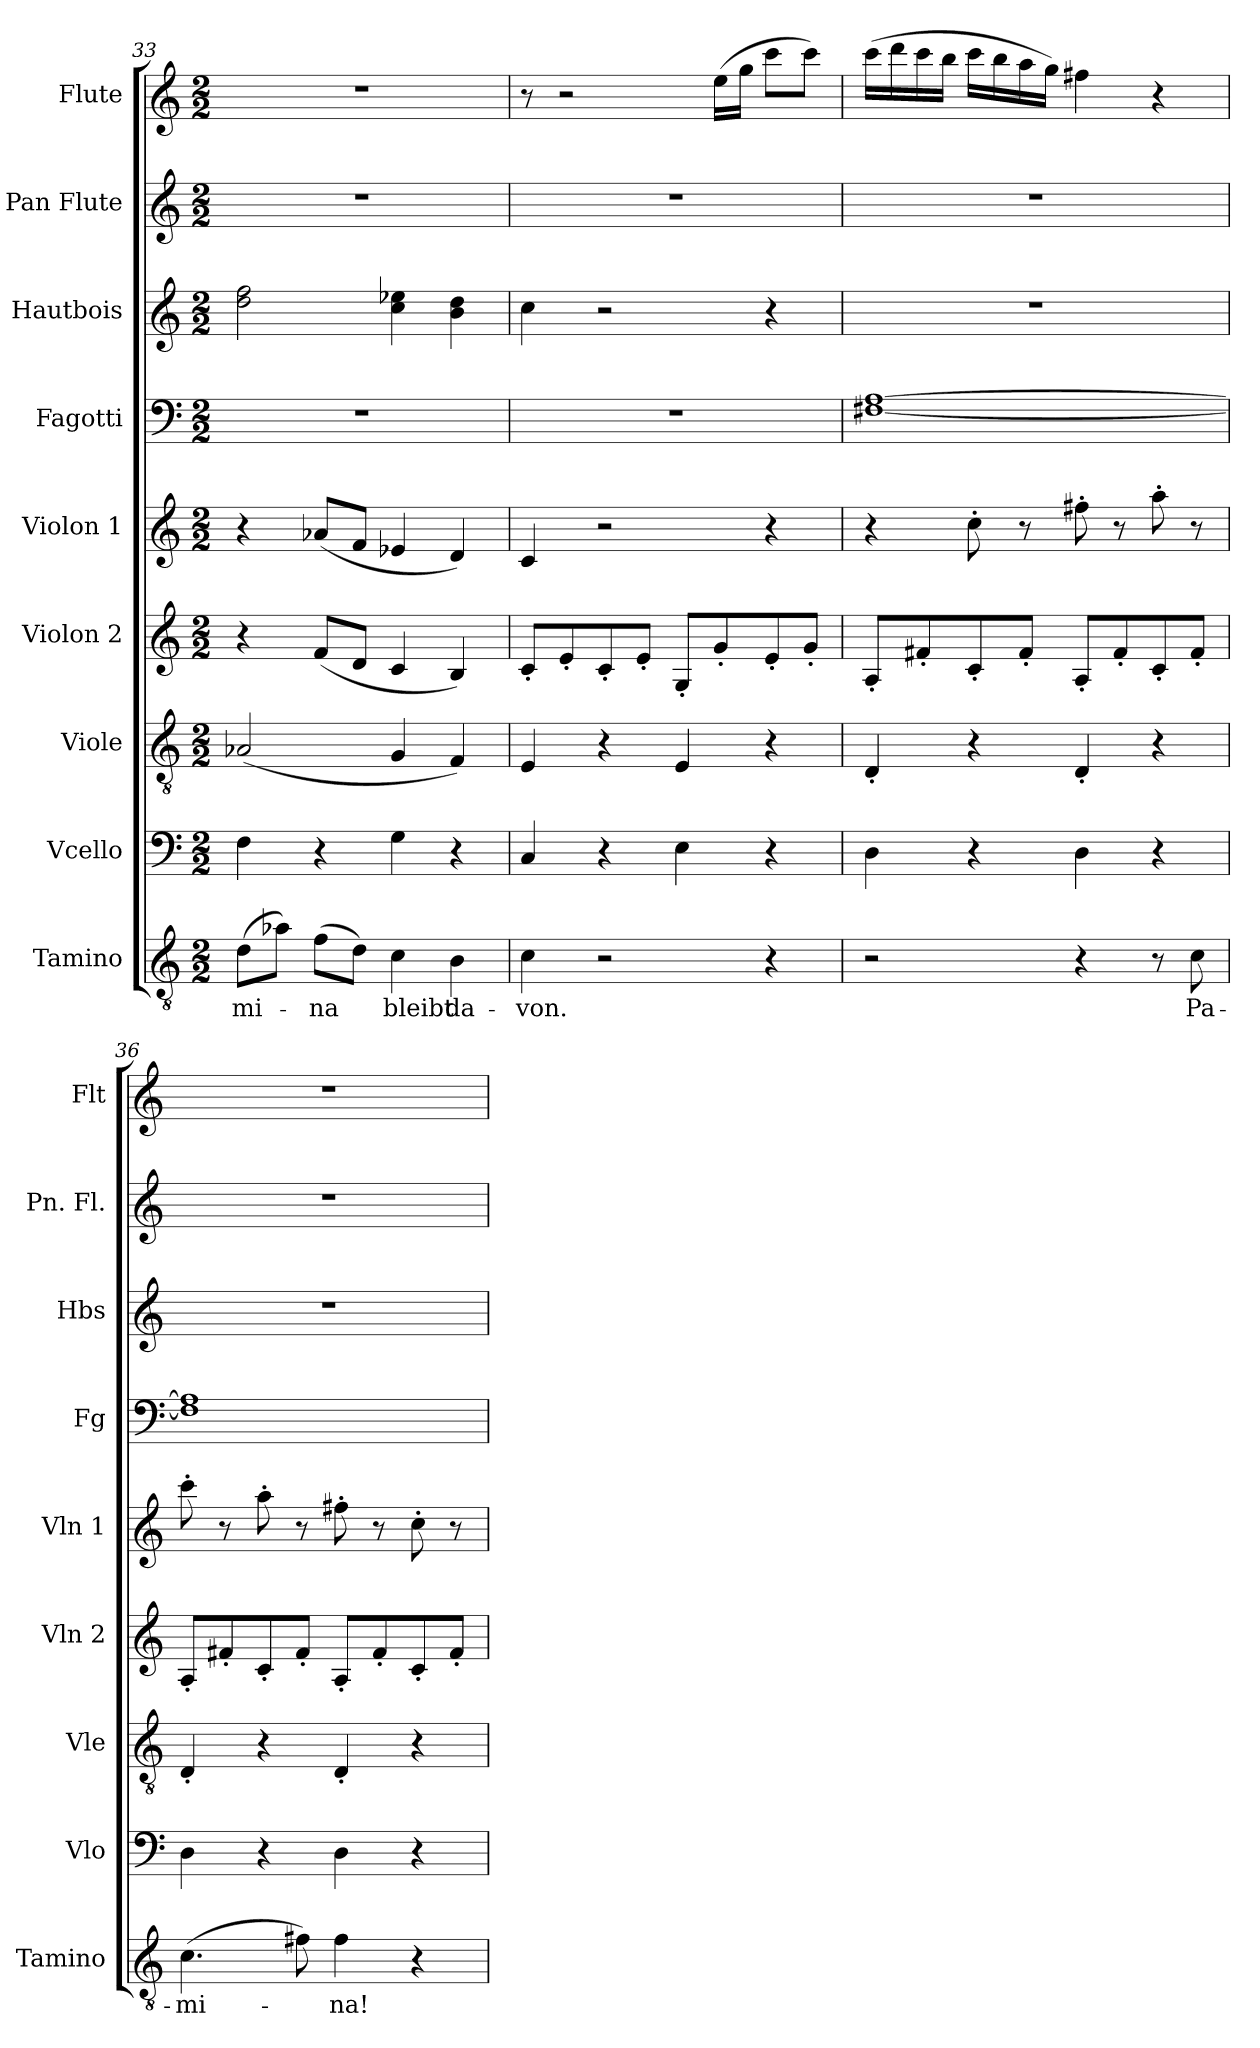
**kern	**text	**kern	**kern	**kern	**kern	**kern	**kern	**kern	**kern
*part9	*part9	*part8	*part7	*part6	*part5	*part4	*part3	*part2	*part1
*staff9	*staff9	*staff8	*staff7	*staff6	*staff5	*staff4	*staff3	*staff2	*staff1
*I"Tamino	*	*I"Vcello	*I"Viole	*I"Violon 2	*I"Violon 1	*I"Fagotti	*I"Hautbois	*I"Pan Flute	*I"Flute
*I'Tamino	*	*I'Vlo	*I'Vle	*I'Vln 2	*I'Vln 1	*I'Fg	*I'Hbs	*I'Pn. Fl.	*I'Flt
!!LO:PB:g=z
*clefGv2	*	*clefF4	*clefGv2	*clefG2	*clefG2	*clefF4	*clefG2	*clefG2	*clefG2
*k[]	*	*k[]	*k[]	*k[]	*k[]	*k[]	*k[]	*k[]	*k[]
*M2/2	*	*M2/2	*M2/2	*M2/2	*M2/2	*M2/2	*M2/2	*M2/2	*M2/2
=33	=33	=33	=33	=33	=33	=33	=33	=33	=33
(8d\L	-mi-	4F\	(2A-X/	4r	4r	1r	2dd\ 2ff\	1r	1r
8a-X\J)	.	.	.	.	.	.	.	.	.
(8f\L	-na	4r	.	(8f/L	(8a-X/L	.	.	.	.
8d\J)	.	.	.	8d/J	8f/J	.	.	.	.
4c\	bleibt	4G\	4G/	4c/	4e-X/	.	4cc\ 4ee-X\	.	.
4B\	da-	4r	4F/)	4B/)	4d/)	.	4b\ 4dd\	.	.
=34	=34	=34	=34	=34	=34	=34	=34	=34	=34
4c\	-von.	4C/	4E/	8c'/L	4c/	1r	4cc\	1r	8r
.	.	.	.	8e'/	.	.	.	.	2r
2r	.	4r	4r	8c'/	2r	.	2r	.	.
.	.	.	.	8e'/J	.	.	.	.	.
.	.	4E\	4E/	8G'/L	.	.	.	.	.
.	.	.	.	8g'/	.	.	.	.	(16ee\LL
.	.	.	.	.	.	.	.	.	16gg\JJ
4r	.	4r	4r	8e'/	4r	.	4r	.	8ccc\L
.	.	.	.	8g'/J	.	.	.	.	8ccc\J)
=35	=35	=35	=35	=35	=35	=35	=35	=35	=35
2r	.	4D\	4D'/	8A'/L	4r	[1F#X [1A	1r	1r	(16ccc\LL
.	.	.	.	.	.	.	.	.	16ddd\
.	.	.	.	8f#X'/	.	.	.	.	16ccc\
.	.	.	.	.	.	.	.	.	16bb\JJ
.	.	4r	4r	8c'/	8cc'\	.	.	.	16ccc\LL
.	.	.	.	.	.	.	.	.	16bb\
.	.	.	.	8f#'/J	8r	.	.	.	16aa\
.	.	.	.	.	.	.	.	.	16gg\JJ)
4r	.	4D\	4D'/	8A'/L	8ff#X'\	.	.	.	4ff#X\
.	.	.	.	8f#'/	8r	.	.	.	.
8r	.	4r	4r	8c'/	8aa'\	.	.	.	4r
8c\	Pa-	.	.	8f#'/J	8r	.	.	.	.
!!LO:LB:g=z
=36	=36	=36	=36	=36	=36	=36	=36	=36	=36
(4.c\	-mi-	4D\	4D'/	8A'/L	8ccc'\	1F#] 1A]	1r	1r	1r
.	.	.	.	8f#X'/	8r	.	.	.	.
.	.	4r	4r	8c'/	8aa'\	.	.	.	.
8f#X\)	.	.	.	8f#'/J	8r	.	.	.	.
4f#\	-na!	4D\	4D'/	8A'/L	8ff#X'\	.	.	.	.
.	.	.	.	8f#'/	8r	.	.	.	.
4r	.	4r	4r	8c'/	8cc'\	.	.	.	.
.	.	.	.	8f#'/J	8r	.	.	.	.
=	=	=	=	=	=	=	=	=	=
*-	*-	*-	*-	*-	*-	*-	*-	*-	*-
